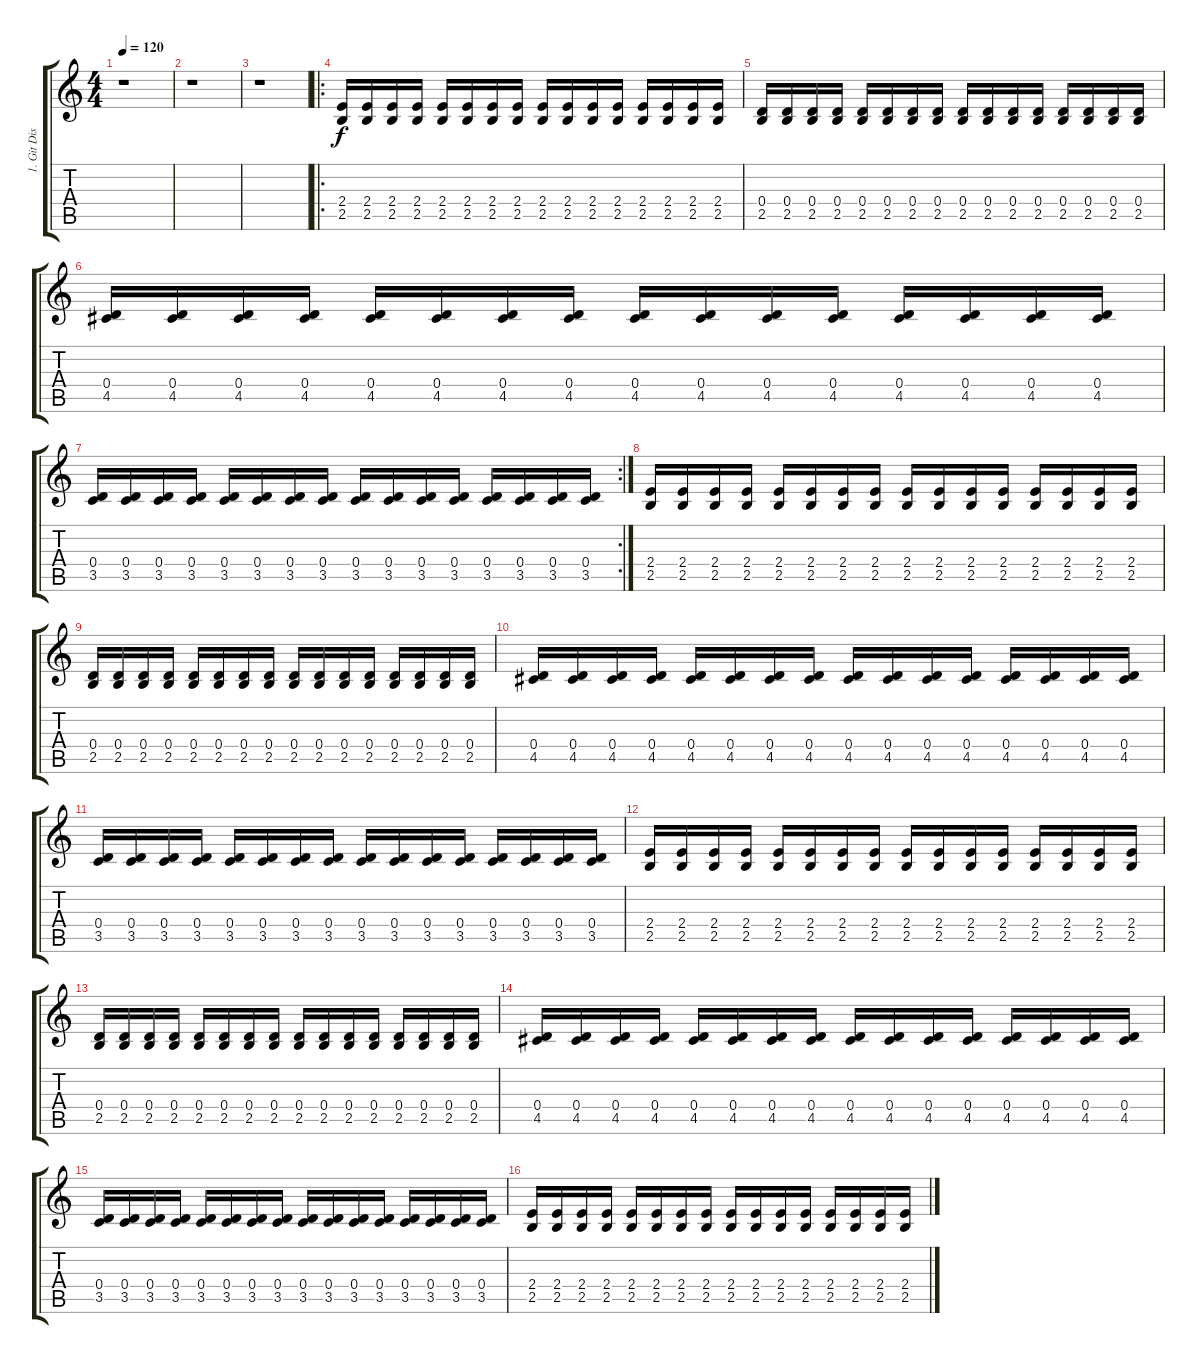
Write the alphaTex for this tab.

\track ("1. Git Dist" "1. Git Dis") {instrument distortionguitar}
\staff {score tabs}
\tuning (E4 B3 G3 D3 A2 E2) {hide}
\ts (4 4)
\tempo 120
\clef g2
\ks c
r.1{dy f} |
r.1 |
r.1 |
\ro
(2.4 2.5).16 (2.4 2.5).16 (2.4 2.5).16 (2.4 2.5).16 (2.4 2.5).16 (2.4 2.5).16 (2.4 2.5).16 (2.4 2.5).16 (2.4 2.5).16 (2.4 2.5).16 (2.4 2.5).16 (2.4 2.5).16 (2.4 2.5).16 (2.4 2.5).16 (2.4 2.5).16 (2.4 2.5).16 |
(0.4 2.5).16 (0.4 2.5).16 (0.4 2.5).16 (0.4 2.5).16 (0.4 2.5).16 (0.4 2.5).16 (0.4 2.5).16 (0.4 2.5).16 (0.4 2.5).16 (0.4 2.5).16 (0.4 2.5).16 (0.4 2.5).16 (0.4 2.5).16 (0.4 2.5).16 (0.4 2.5).16 (0.4 2.5).16 |
(0.4 4.5).16 (0.4 4.5).16 (0.4 4.5).16 (0.4 4.5).16 (0.4 4.5).16 (0.4 4.5).16 (0.4 4.5).16 (0.4 4.5).16 (0.4 4.5).16 (0.4 4.5).16 (0.4 4.5).16 (0.4 4.5).16 (0.4 4.5).16 (0.4 4.5).16 (0.4 4.5).16 (0.4 4.5).16 |
\rc 2
(0.4 3.5).16 (0.4 3.5).16 (0.4 3.5).16 (0.4 3.5).16 (0.4 3.5).16 (0.4 3.5).16 (0.4 3.5).16 (0.4 3.5).16 (0.4 3.5).16 (0.4 3.5).16 (0.4 3.5).16 (0.4 3.5).16 (0.4 3.5).16 (0.4 3.5).16 (0.4 3.5).16 (0.4 3.5).16 |
(2.4 2.5).16 (2.4 2.5).16 (2.4 2.5).16 (2.4 2.5).16 (2.4 2.5).16 (2.4 2.5).16 (2.4 2.5).16 (2.4 2.5).16 (2.4 2.5).16 (2.4 2.5).16 (2.4 2.5).16 (2.4 2.5).16 (2.4 2.5).16 (2.4 2.5).16 (2.4 2.5).16 (2.4 2.5).16 |
(0.4 2.5).16 (0.4 2.5).16 (0.4 2.5).16 (0.4 2.5).16 (0.4 2.5).16 (0.4 2.5).16 (0.4 2.5).16 (0.4 2.5).16 (0.4 2.5).16 (0.4 2.5).16 (0.4 2.5).16 (0.4 2.5).16 (0.4 2.5).16 (0.4 2.5).16 (0.4 2.5).16 (0.4 2.5).16 |
(0.4 4.5).16 (0.4 4.5).16 (0.4 4.5).16 (0.4 4.5).16 (0.4 4.5).16 (0.4 4.5).16 (0.4 4.5).16 (0.4 4.5).16 (0.4 4.5).16 (0.4 4.5).16 (0.4 4.5).16 (0.4 4.5).16 (0.4 4.5).16 (0.4 4.5).16 (0.4 4.5).16 (0.4 4.5).16 |
(0.4 3.5).16 (0.4 3.5).16 (0.4 3.5).16 (0.4 3.5).16 (0.4 3.5).16 (0.4 3.5).16 (0.4 3.5).16 (0.4 3.5).16 (0.4 3.5).16 (0.4 3.5).16 (0.4 3.5).16 (0.4 3.5).16 (0.4 3.5).16 (0.4 3.5).16 (0.4 3.5).16 (0.4 3.5).16 |
(2.4 2.5).16 (2.4 2.5).16 (2.4 2.5).16 (2.4 2.5).16 (2.4 2.5).16 (2.4 2.5).16 (2.4 2.5).16 (2.4 2.5).16 (2.4 2.5).16 (2.4 2.5).16 (2.4 2.5).16 (2.4 2.5).16 (2.4 2.5).16 (2.4 2.5).16 (2.4 2.5).16 (2.4 2.5).16 |
(0.4 2.5).16 (0.4 2.5).16 (0.4 2.5).16 (0.4 2.5).16 (0.4 2.5).16 (0.4 2.5).16 (0.4 2.5).16 (0.4 2.5).16 (0.4 2.5).16 (0.4 2.5).16 (0.4 2.5).16 (0.4 2.5).16 (0.4 2.5).16 (0.4 2.5).16 (0.4 2.5).16 (0.4 2.5).16 |
(0.4 4.5).16 (0.4 4.5).16 (0.4 4.5).16 (0.4 4.5).16 (0.4 4.5).16 (0.4 4.5).16 (0.4 4.5).16 (0.4 4.5).16 (0.4 4.5).16 (0.4 4.5).16 (0.4 4.5).16 (0.4 4.5).16 (0.4 4.5).16 (0.4 4.5).16 (0.4 4.5).16 (0.4 4.5).16 |
(0.4 3.5).16 (0.4 3.5).16 (0.4 3.5).16 (0.4 3.5).16 (0.4 3.5).16 (0.4 3.5).16 (0.4 3.5).16 (0.4 3.5).16 (0.4 3.5).16 (0.4 3.5).16 (0.4 3.5).16 (0.4 3.5).16 (0.4 3.5).16 (0.4 3.5).16 (0.4 3.5).16 (0.4 3.5).16 |
(2.4 2.5).16 (2.4 2.5).16 (2.4 2.5).16 (2.4 2.5).16 (2.4 2.5).16 (2.4 2.5).16 (2.4 2.5).16 (2.4 2.5).16 (2.4 2.5).16 (2.4 2.5).16 (2.4 2.5).16 (2.4 2.5).16 (2.4 2.5).16 (2.4 2.5).16 (2.4 2.5).16 (2.4 2.5).16
